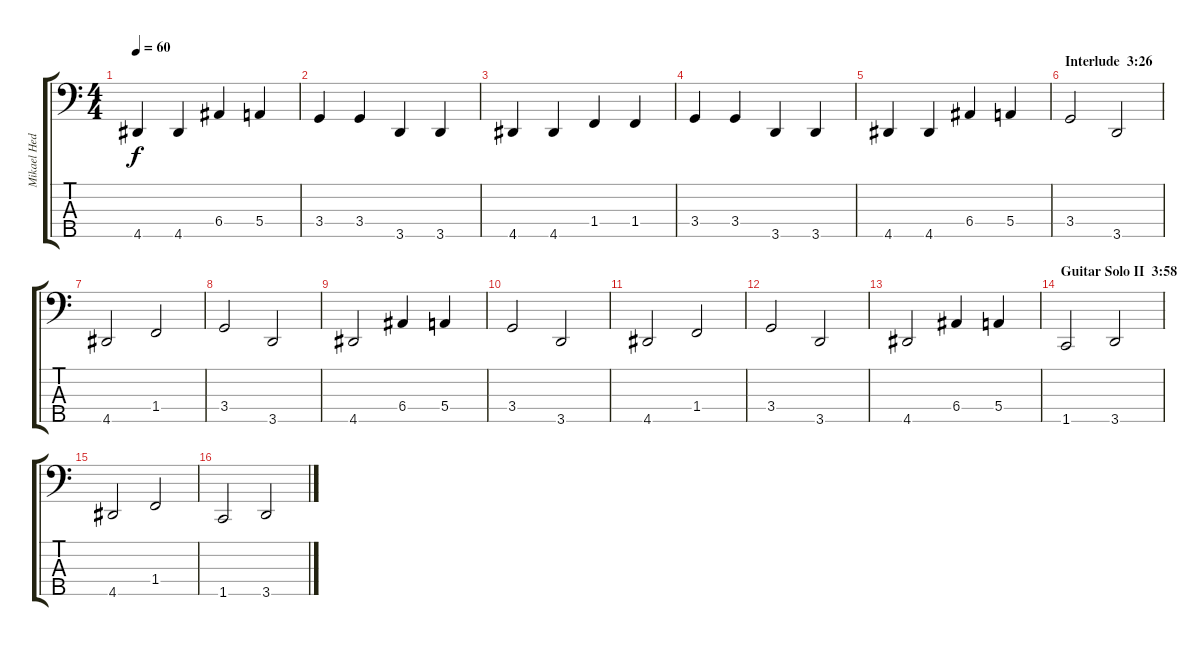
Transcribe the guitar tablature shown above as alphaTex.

\track ("Mikael Hedlund (Bass) tuned to B" "Mikael Hed") {instrument electricbassfinger}
\staff {score tabs}
\tuning (G2 D2 A1 E1 B0) {hide}
\ts (4 4)
\tempo 60
\clef f4
\ks c
4.5.4{dy f} 4.5.4 6.4.4 5.4.4 |
3.4.4 3.4.4 3.5.4 3.5.4 |
4.5.4 4.5.4 1.4.4 1.4.4 |
3.4.4 3.4.4 3.5.4 3.5.4 |
4.5.4 4.5.4 6.4.4 5.4.4 |
\section ("" "Interlude  3:26")
3.4.2 3.5.2 |
4.5.2 1.4.2 |
3.4.2 3.5.2 |
4.5.2 6.4.4 5.4.4 |
3.4.2 3.5.2 |
4.5.2 1.4.2 |
3.4.2 3.5.2 |
4.5.2 6.4.4 5.4.4 |
\section ("" "Guitar Solo II  3:58")
1.5.2 3.5.2 |
4.5.2 1.4.2 |
1.5.2 3.5.2
